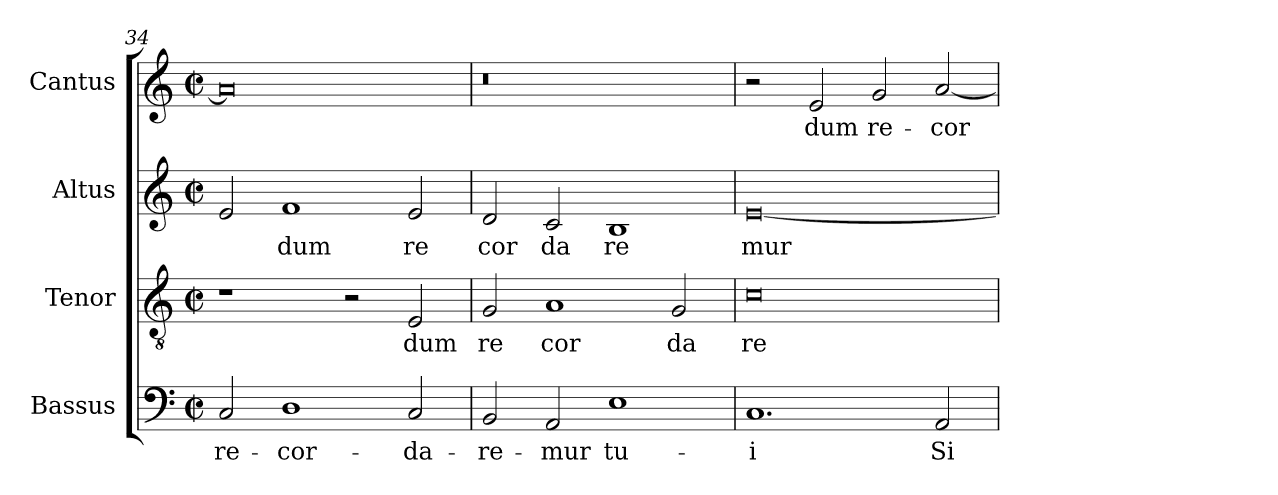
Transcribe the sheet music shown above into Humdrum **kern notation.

**kern	**text	**kern	**text	**kern	**text	**kern	**text
*part4	*part4	*part3	*part3	*part2	*part2	*part1	*part1
*staff4	*staff4	*staff3	*staff3	*staff2	*staff2	*staff1	*staff1
*I"Bassus	*	*I"Tenor	*	*I"Altus	*	*I"Cantus	*
*clefF4	*	*clefGv2	*	*clefG2	*	*clefG2	*
*M2/2	*	*M2/2	*	*M2/2	*	*M2/2	*
*met(c|)	*	*met(c|)	*	*met(c|)	*	*met(c|)	*
=34	=34	=34	=34	=34	=34	=34	=34
!	!LO:LY:b:cj	!	!	!	!	!	!
2C/	re-	1r	.	2e/	.	0a]	.
!	!LO:LY:b:cj	!	!	!	!LO:LY:b:cj	!	!
1D	-cor-	.	.	1f	dum	.	.
.	.	2r	.	.	.	.	.
!	!LO:LY:b:cj	!	!LO:LY:b:cj	!	!LO:LY:b:cj	!	!
2C/	-da-	2E/	dum	2e/	re	.	.
=35	=35	=35	=35	=35	=35	=35	=35
!	!LO:LY:b:cj	!	!LO:LY:b:cj	!	!LO:LY:b:cj	!	!
2BB/	-re-	2G/	re	2d/	cor	0r	.
!	!LO:LY:b:cj	!	!LO:LY:b:cj	!	!LO:LY:b:cj	!	!
2AA/	-mur	1A	cor	2c/	da	.	.
!	!LO:LY:b:cj	!	!	!	!LO:LY:b:cj	!	!
1E	tu-	.	.	1B	re	.	.
!	!	!	!LO:LY:b:cj	!	!	!	!
.	.	2G/	da	.	.	.	.
=36	=36	=36	=36	=36	=36	=36	=36
!	!LO:LY:b:cj	!	!LO:LY:b:cj	!	!LO:LY:b	!	!
1.C	-i	0c	re	[<0e	mur	2r	.
!	!	!	!	!	!	!	!LO:LY:b:cj
.	.	.	.	.	.	2e/	dum
!	!	!	!	!	!	!	!LO:LY:b:cj
.	.	.	.	.	.	2g/	re-
!	!LO:LY:b:cj	!	!	!	!	!	!LO:LY:b
2AA/	Si-	.	.	.	.	[<2a/	-cor-
=	=	=	=	=	=	=	=
*-	*-	*-	*-	*-	*-	*-	*-
